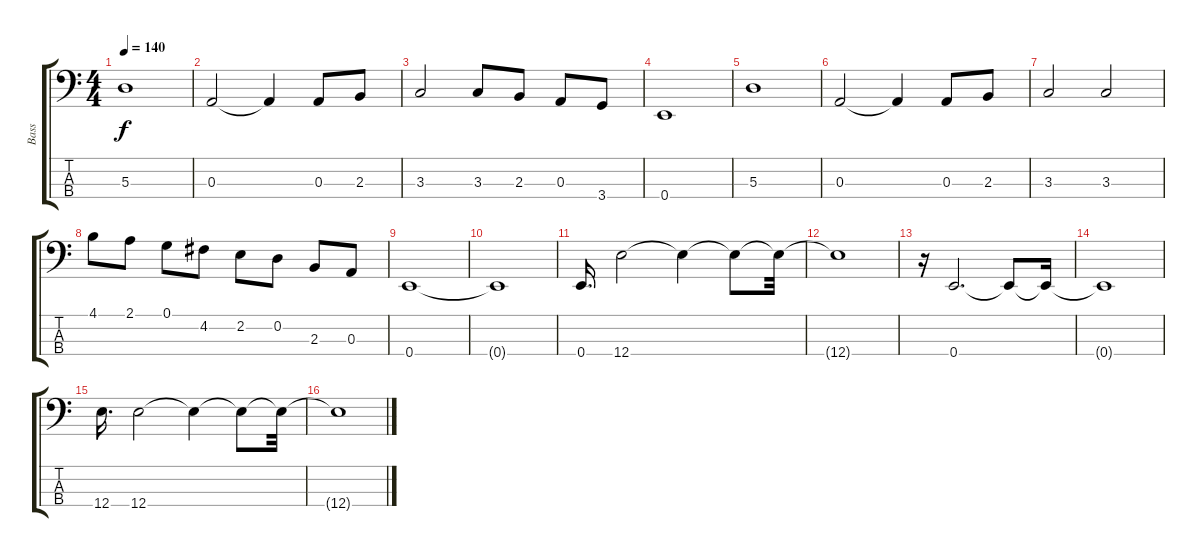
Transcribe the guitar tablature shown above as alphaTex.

\track ("Bass" "Bass") {instrument electricbasspick}
\staff {score tabs}
\tuning (G2 D2 A1 E1) {hide}
\ts (4 4)
\tempo 140
\clef f4
\ks c
5.3.1{dy f} |
0.3.2 0.3{t}.4 0.3.8 2.3.8 |
3.3.2 3.3.8 2.3.8 0.3.8 3.4.8 |
0.4.1 |
5.3.1 |
0.3.2 0.3{t}.4 0.3.8 2.3.8 |
3.3.2 3.3.2 |
4.1.8 2.1.8 0.1.8 4.2.8 2.2.8 0.2.8 2.3.8 0.3.8 |
0.4.1 |
0.4{t}.1 |
0.4.16{d} 12.4.2 12.4{t}.4 12.4{t}.8 12.4{t}.32 |
12.4{t}.1 |
r.16 0.4.2{d} 0.4{t}.8 0.4{t}.16 |
0.4{t}.1 |
12.4.16{d} 12.4.2 12.4{t}.4 12.4{t}.8 12.4{t}.32 |
12.4{t}.1
